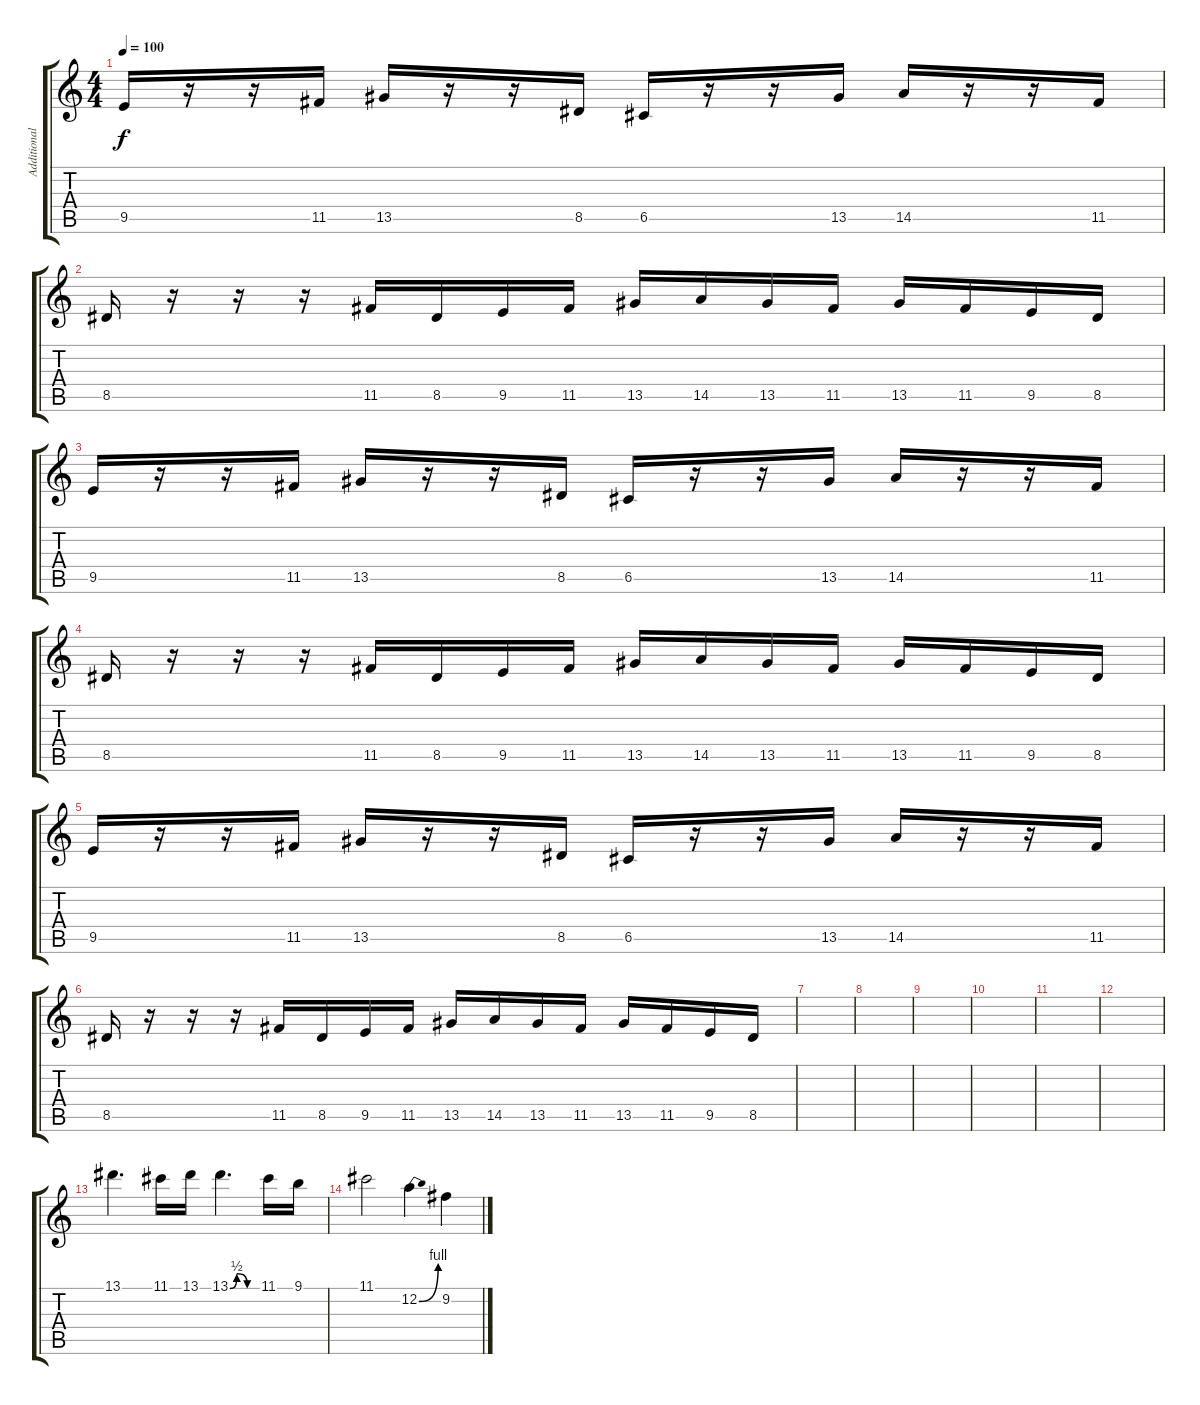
\track ("Additional guitar" "Additional") {instrument distortionguitar}
\staff {score tabs}
\tuning (D4 A3 F3 C3 G2 C2) {hide}
\ts (4 4)
\tempo 100
\clef g2
\ks c
9.5.16{dy f} r.16 r.16 11.5.16 13.5.16 r.16 r.16 8.5.16 6.5.16 r.16 r.16 13.5.16 14.5.16 r.16 r.16 11.5.16 |
8.5.16 r.16 r.16 r.16 11.5.16 8.5.16 9.5.16 11.5.16 13.5.16 14.5.16 13.5.16 11.5.16 13.5.16 11.5.16 9.5.16 8.5.16 |
9.5.16 r.16 r.16 11.5.16 13.5.16 r.16 r.16 8.5.16 6.5.16 r.16 r.16 13.5.16 14.5.16 r.16 r.16 11.5.16 |
8.5.16 r.16 r.16 r.16 11.5.16 8.5.16 9.5.16 11.5.16 13.5.16 14.5.16 13.5.16 11.5.16 13.5.16 11.5.16 9.5.16 8.5.16 |
9.5.16 r.16 r.16 11.5.16 13.5.16 r.16 r.16 8.5.16 6.5.16 r.16 r.16 13.5.16 14.5.16 r.16 r.16 11.5.16 |
8.5.16 r.16 r.16 r.16 11.5.16 8.5.16 9.5.16 11.5.16 13.5.16 14.5.16 13.5.16 11.5.16 13.5.16 11.5.16 9.5.16 8.5.16 |
|
|
|
|
|
|
13.1.4{d} 11.1.16 13.1.16 13.1{be (custom 0 0 15 2 38 0 60 0)}.4{d} 11.1.16 9.1.16 |
11.1.2 12.2{be (bend 0 0 60 4)}.4 9.2.4
